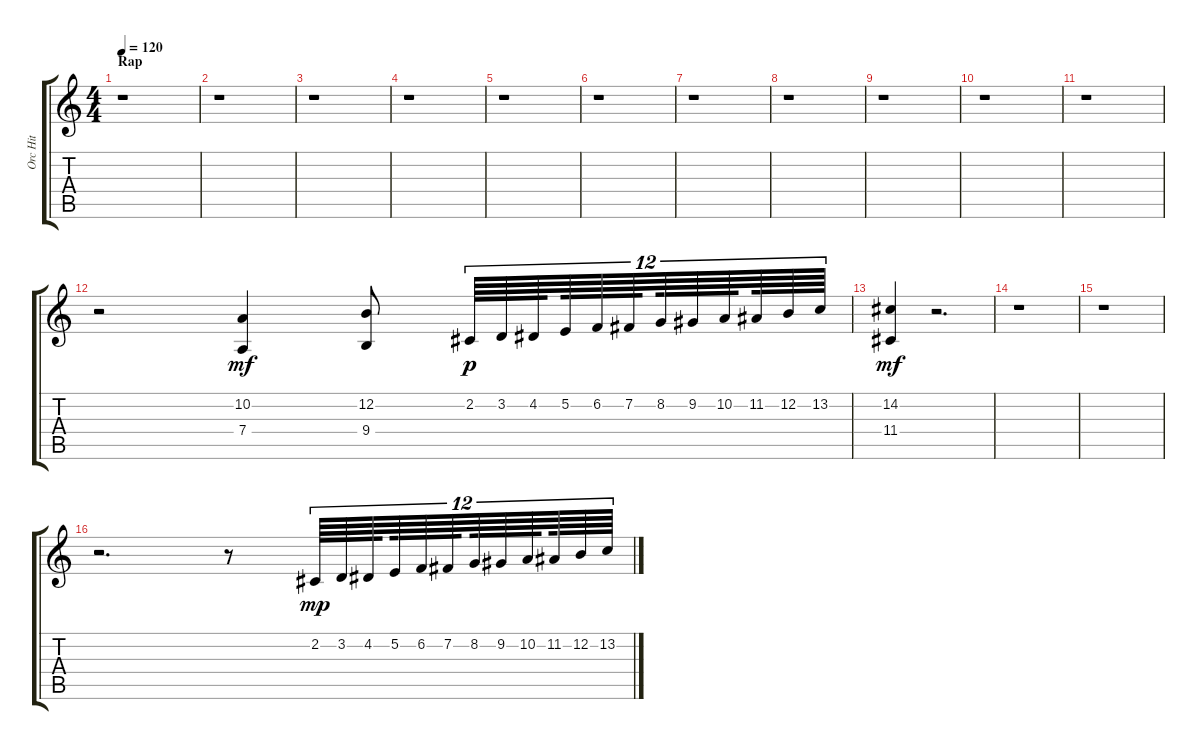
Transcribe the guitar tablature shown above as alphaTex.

\track ("Orc Hit" "Orc Hit") {instrument orchestrahit}
\staff {score tabs}
\tuning (E4 B3 G3 D3 A2 E2) {hide}
\ts (4 4)
\section ("" "Rap")
\tempo 120
\clef g2
\ks c
r.1{dy mf} |
r.1 |
r.1 |
r.1 |
r.1 |
r.1 |
r.1 |
r.1 |
r.1 |
r.1 |
r.1 |
r.2 (10.2 7.4).4 (12.2 9.4).8 2.2.64{tu (12 8) dy p} 3.2.64{tu (12 8)} 4.2.64{tu (12 8) beam splitsecondary} 5.2.64{tu (12 8)} 6.2.64{tu (12 8)} 7.2.64{tu (12 8) beam splitsecondary} 8.2.64{tu (12 8)} 9.2.64{tu (12 8)} 10.2.64{tu (12 8) beam splitsecondary} 11.2.64{tu (12 8)} 12.2.64{tu (12 8)} 13.2.64{tu (12 8)} |
(14.2 11.4).4{dy mf} r.2{d} |
r.1 |
r.1 |
r.2{d} r.8 2.2.64{tu (12 8) dy mp balance 12} 3.2.64{tu (12 8)} 4.2.64{tu (12 8) beam splitsecondary} 5.2.64{tu (12 8)} 6.2.64{tu (12 8)} 7.2.64{tu (12 8) beam splitsecondary} 8.2.64{tu (12 8)} 9.2.64{tu (12 8)} 10.2.64{tu (12 8) beam splitsecondary} 11.2.64{tu (12 8)} 12.2.64{tu (12 8)} 13.2.64{tu (12 8)}
